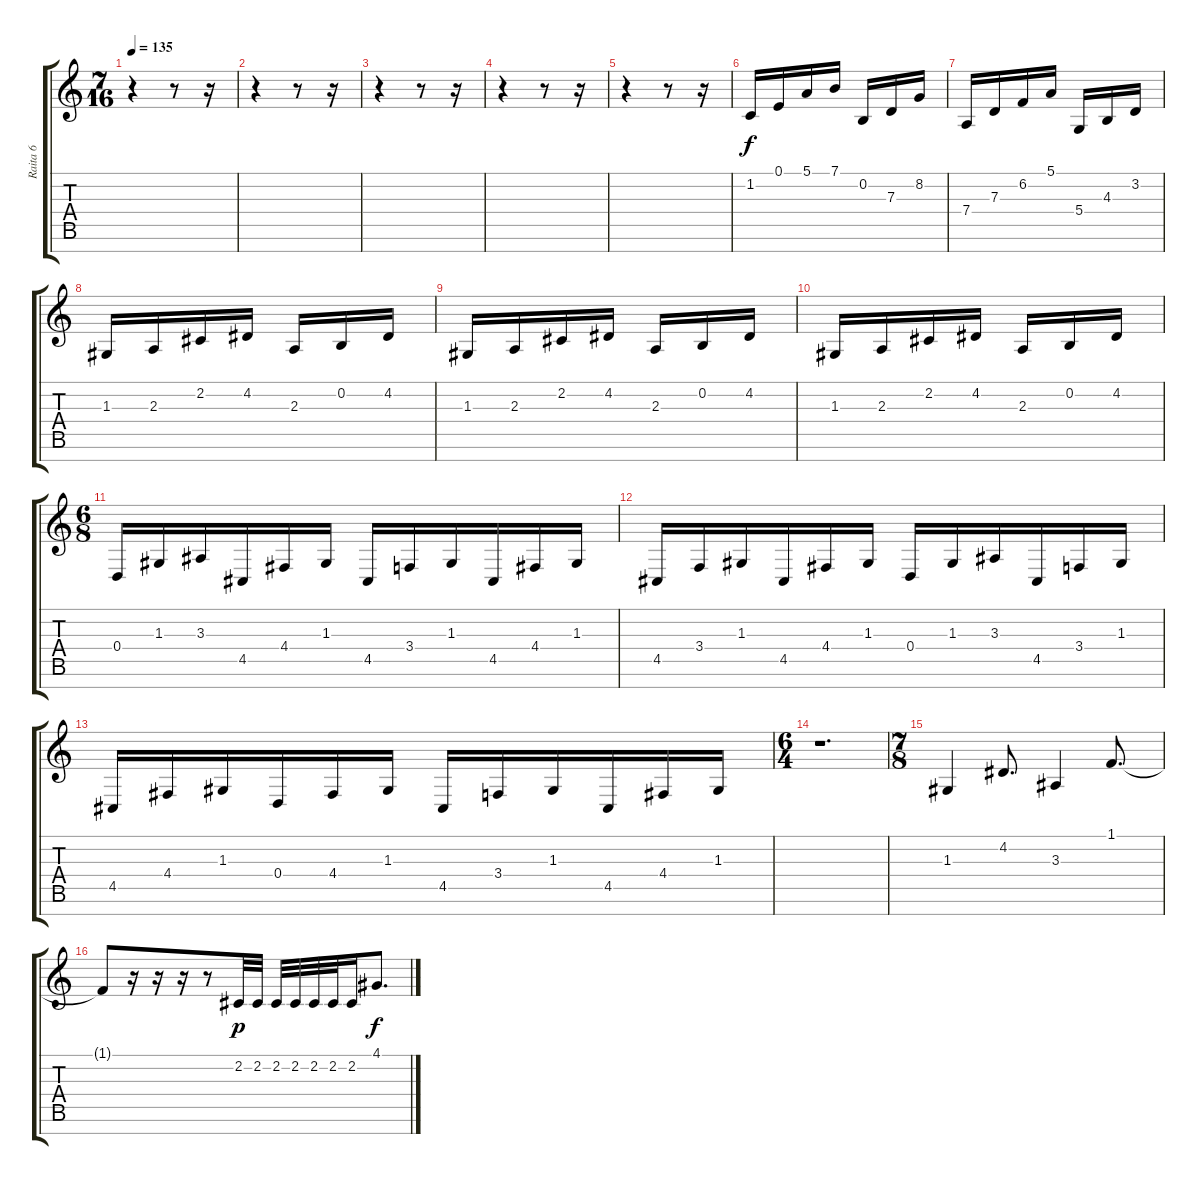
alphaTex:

\track ("Raita 6" "Raita 6") {instrument synthbrass1}
\staff {score tabs}
\tuning (E4 B3 G3 D3 A2 E2 B1) {hide}
\ts (7 16)
\tempo 135
\clef g2
\ks c
r.4{dy f} r.8 r.16 |
r.4 r.8 r.16 |
r.4 r.8 r.16 |
r.4 r.8 r.16 |
r.4 r.8 r.16 |
1.2.16{instrument acousticgrandpiano} 0.1.16 5.1.16 7.1.16 0.2.16 7.3.16 8.2.16 |
7.4.16 7.3.16 6.2.16 5.1.16 5.4.16 4.3.16 3.2.16 |
1.3.16 2.3.16 2.2.16 4.2.16 2.3.16 0.2.16 4.2.16 |
1.3.16 2.3.16 2.2.16 4.2.16 2.3.16 0.2.16 4.2.16 |
1.3.16 2.3.16 2.2.16 4.2.16 2.3.16 0.2.16 4.2.16 |
\ts (6 8)
0.4.16 1.3.16 3.3.16 4.5.16 4.4.16 1.3.16 4.5.16 3.4.16 1.3.16 4.5.16 4.4.16 1.3.16 |
4.5.16 3.4.16 1.3.16 4.5.16 4.4.16 1.3.16 0.4.16 1.3.16 3.3.16 4.5.16 3.4.16 1.3.16 |
4.5.16 4.4.16 1.3.16 0.4.16 4.4.16 1.3.16 4.5.16 3.4.16 1.3.16 4.5.16 4.4.16 1.3.16 |
\ts (6 4)
r.1{d} |
\ts (7 8)
1.3.4{instrument synthbrass1} 4.2.8{d} 3.3.4 1.1.8{d} |
1.1{t}.8 r.16 r.16 r.16 r.8 2.2.32{dy p} 2.2.32 2.2.32 2.2.32 2.2.32 2.2.32 2.2.16 4.1.8{d dy f}
